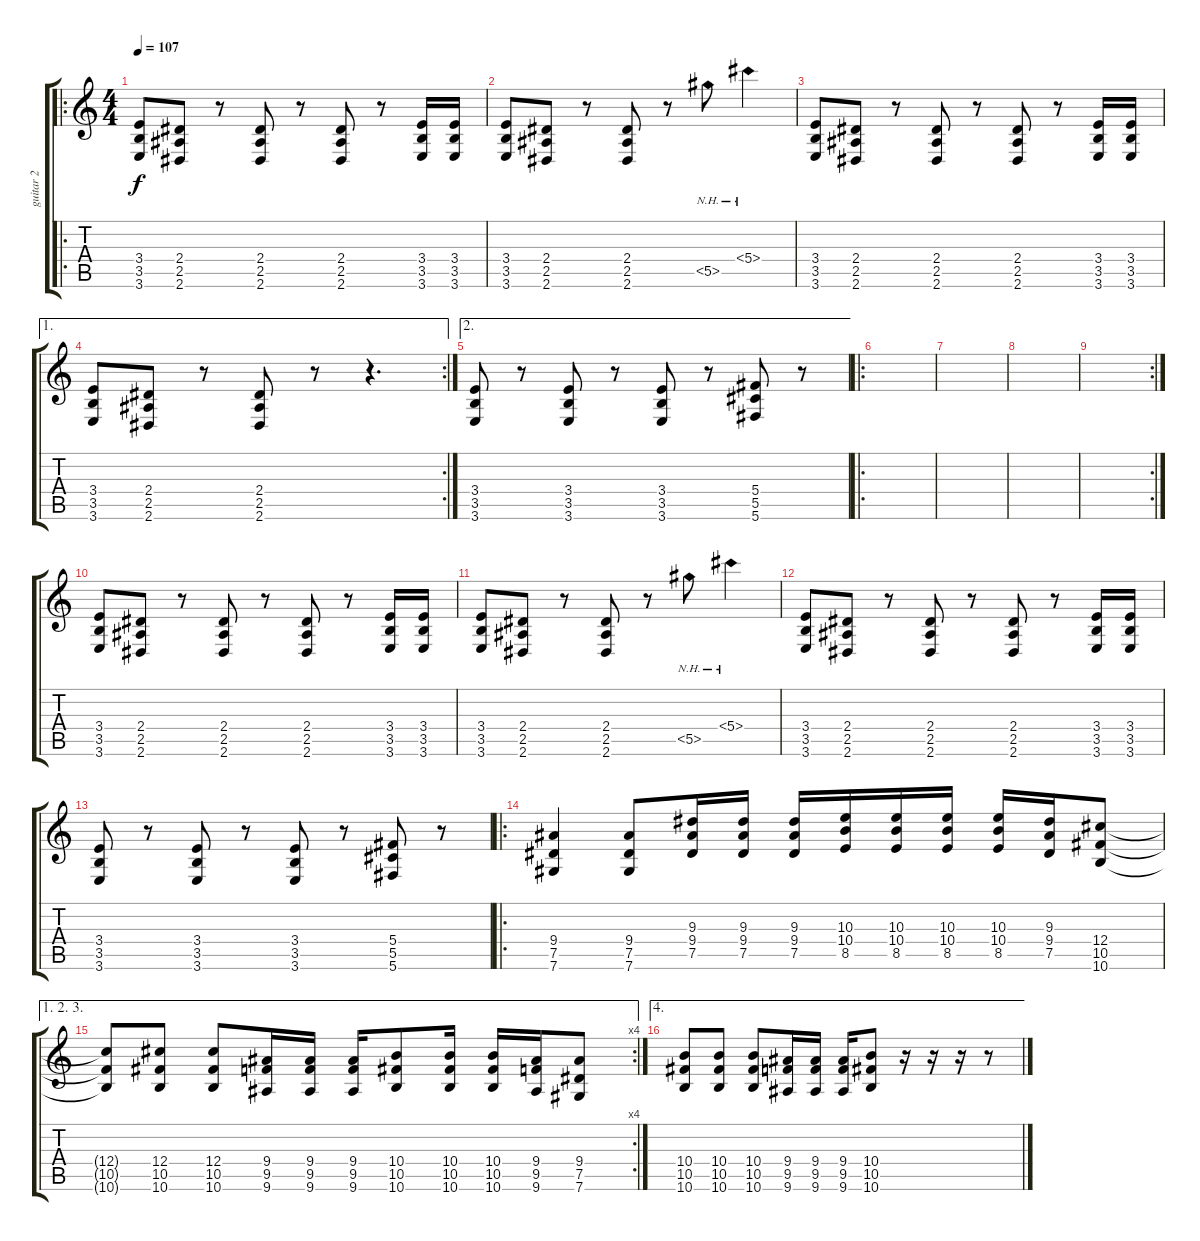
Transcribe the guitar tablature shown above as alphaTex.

\track ("guitar 2" "guitar 2") {instrument distortionguitar}
\staff {score tabs}
\tuning (Eb4 Bb3 Gb3 Db3 Ab2 Db2) {hide}
\ro
\ts (4 4)
\tempo 107
\clef g2
\ks c
(3.4 3.5 3.6).8{dy f instrument distortionguitar} (2.4 2.5 2.6).8 r.8 (2.4 2.5 2.6).8 r.8 (2.4 2.5 2.6).8 r.8 (3.4 3.5 3.6).16 (3.4 3.5 3.6).16 |
(3.4 3.5 3.6).8 (2.4 2.5 2.6).8 r.8 (2.4 2.5 2.6).8 r.8 5.5{nh}.8 5.4{nh}.4 |
(3.4 3.5 3.6).8 (2.4 2.5 2.6).8 r.8 (2.4 2.5 2.6).8 r.8 (2.4 2.5 2.6).8 r.8 (3.4 3.5 3.6).16 (3.4 3.5 3.6).16 |
\ae 1
\rc 2
(3.4 3.5 3.6).8 (2.4 2.5 2.6).8 r.8 (2.4 2.5 2.6).8 r.8 r.4{d} |
\ae 2
(3.4 3.5 3.6).8 r.8 (3.4 3.5 3.6).8 r.8 (3.4 3.5 3.6).8 r.8 (5.4 5.5 5.6).8 r.8 |
\ro
|
|
|
\rc 2
|
(3.4 3.5 3.6).8 (2.4 2.5 2.6).8 r.8 (2.4 2.5 2.6).8 r.8 (2.4 2.5 2.6).8 r.8 (3.4 3.5 3.6).16 (3.4 3.5 3.6).16 |
(3.4 3.5 3.6).8 (2.4 2.5 2.6).8 r.8 (2.4 2.5 2.6).8 r.8 5.5{nh}.8 5.4{nh}.4 |
(3.4 3.5 3.6).8 (2.4 2.5 2.6).8 r.8 (2.4 2.5 2.6).8 r.8 (2.4 2.5 2.6).8 r.8 (3.4 3.5 3.6).16 (3.4 3.5 3.6).16 |
(3.4 3.5 3.6).8 r.8 (3.4 3.5 3.6).8 r.8 (3.4 3.5 3.6).8 r.8 (5.4 5.5 5.6).8 r.8 |
\ro
(9.4 7.5 7.6).4 (9.4 7.5 7.6).8 (9.3 9.4 7.5).16 (9.3 9.4 7.5).16 (9.3 9.4 7.5).16 (10.3 10.4 8.5).16 (10.3 10.4 8.5).16 (10.3 10.4 8.5).16 (10.3 10.4 8.5).16 (9.3 9.4 7.5).16 (12.4 10.5 10.6).8 |
\ae (1 2 3)
\rc 4
(12.4{t} 10.5{t} 10.6{t}).8 (12.4 10.5 10.6).8 (12.4 10.5 10.6).8 (9.4 9.5 9.6).16 (9.4 9.5 9.6).16 (9.4 9.5 9.6).16 (10.4 10.5 10.6).8 (10.4 10.5 10.6).16 (10.4 10.5 10.6).16 (9.4 9.5 9.6).16 (9.4 7.5 7.6).8 |
\ae 4
(10.4 10.5 10.6).8 (10.4 10.5 10.6).8 (10.4 10.5 10.6).8 (9.4 9.5 9.6).16 (9.4 9.5 9.6).16 (9.4 9.5 9.6).16 (10.4 10.5 10.6).8 r.16 r.16 r.16 r.8
